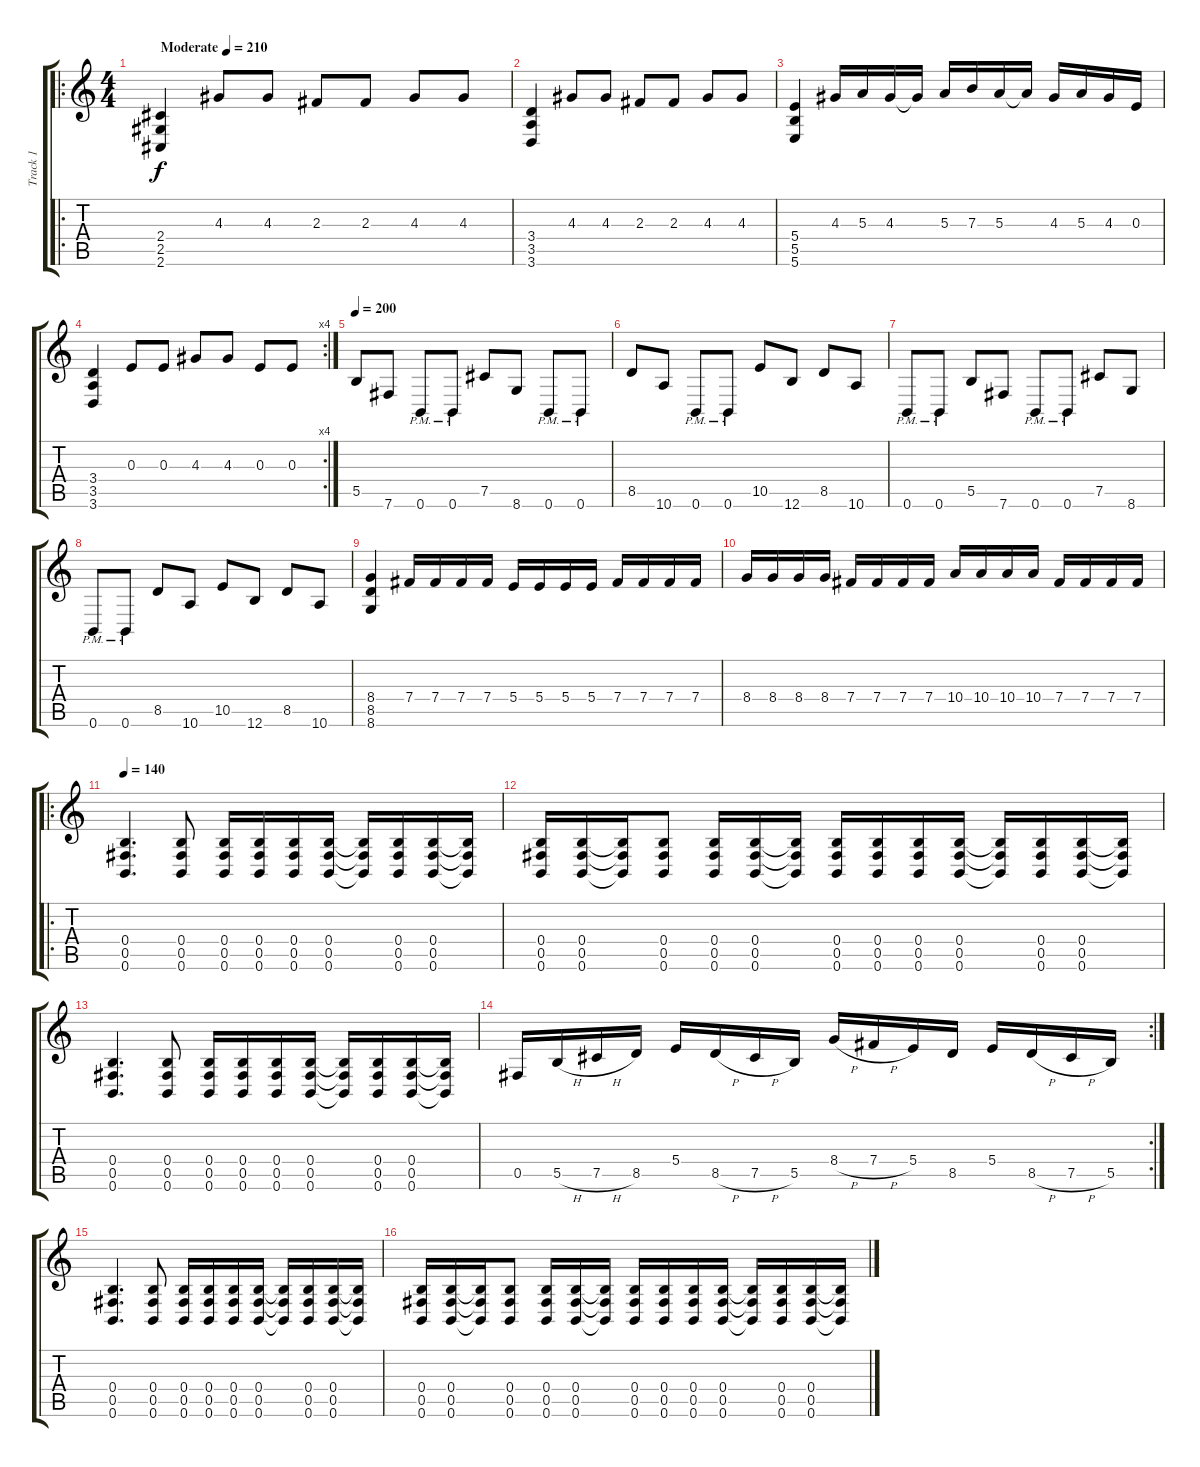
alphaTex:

\track ("Track 1" "Track 1") {instrument distortionguitar}
\staff {score tabs}
\tuning (Db4 Ab3 E3 B2 Gb2 B1) {hide}
\ro
\ts (4 4)
\tempo (210 "Moderate")
\clef g2
\ks c
(2.4 2.5 2.6).4{dy f instrument distortionguitar} 4.3.8 4.3.8 2.3.8 2.3.8 4.3.8 4.3.8 |
(3.4 3.5 3.6).4 4.3.8 4.3.8 2.3.8 2.3.8 4.3.8 4.3.8 |
(5.4 5.5 5.6).4 4.3.16 5.3.16 4.3.16 4.3{t}.16 5.3.16 7.3.16 5.3.16 5.3{t}.16 4.3.16 5.3.16 4.3.16 0.3.16 |
\rc 4
(3.4 3.5 3.6).4 0.3.8 0.3.8 4.3.8 4.3.8 0.3.8 0.3.8 |
\tempo 200
5.5.8 7.6.8 0.6{pm}.8 0.6{pm}.8 7.5.8 8.6.8 0.6{pm}.8 0.6{pm}.8 |
8.5.8 10.6.8 0.6{pm}.8 0.6{pm}.8 10.5.8 12.6.8 8.5.8 10.6.8 |
0.6{pm}.8 0.6{pm}.8 5.5.8 7.6.8 0.6{pm}.8 0.6{pm}.8 7.5.8 8.6.8 |
0.6{pm}.8 0.6{pm}.8 8.5.8 10.6.8 10.5.8 12.6.8 8.5.8 10.6.8 |
(8.4 8.5 8.6).4 7.4.16 7.4.16 7.4.16 7.4.16 5.4.16 5.4.16 5.4.16 5.4.16 7.4.16 7.4.16 7.4.16 7.4.16 |
8.4.16 8.4.16 8.4.16 8.4.16 7.4.16 7.4.16 7.4.16 7.4.16 10.4.16 10.4.16 10.4.16 10.4.16 7.4.16 7.4.16 7.4.16 7.4.16 |
\ro
\tempo 140
(0.4 0.5 0.6).4{d} (0.4 0.5 0.6).8 (0.4 0.5 0.6).16 (0.4 0.5 0.6).16 (0.4 0.5 0.6).16 (0.4 0.5 0.6).16 (0.4{t} 0.5{t} 0.6{t}).16 (0.4 0.5 0.6).16 (0.4 0.5 0.6).16 (0.4{t} 0.5{t} 0.6{t}).16 |
(0.4 0.5 0.6).16 (0.4 0.5 0.6).16 (0.4{t} 0.5{t} 0.6{t}).16 (0.4 0.5 0.6).8 (0.4 0.5 0.6).16 (0.4 0.5 0.6).16 (0.4{t} 0.5{t} 0.6{t}).16 (0.4 0.5 0.6).16 (0.4 0.5 0.6).16 (0.4 0.5 0.6).16 (0.4 0.5 0.6).16 (0.4{t} 0.5{t} 0.6{t}).16 (0.4 0.5 0.6).16 (0.4 0.5 0.6).16 (0.4{t} 0.5{t} 0.6{t}).16 |
(0.4 0.5 0.6).4{d} (0.4 0.5 0.6).8 (0.4 0.5 0.6).16 (0.4 0.5 0.6).16 (0.4 0.5 0.6).16 (0.4 0.5 0.6).16 (0.4{t} 0.5{t} 0.6{t}).16 (0.4 0.5 0.6).16 (0.4 0.5 0.6).16 (0.4{t} 0.5{t} 0.6{t}).16 |
\rc 2
0.5.16 5.5{h}.16 7.5{h}.16 8.5.16 5.4.16 8.5{h}.16 7.5{h}.16 5.5.16 8.4{h}.16 7.4{h}.16 5.4.16 8.5.16 5.4.16 8.5{h}.16 7.5{h}.16 5.5.16 |
(0.4 0.5 0.6).4{d} (0.4 0.5 0.6).8 (0.4 0.5 0.6).16 (0.4 0.5 0.6).16 (0.4 0.5 0.6).16 (0.4 0.5 0.6).16 (0.4{t} 0.5{t} 0.6{t}).16 (0.4 0.5 0.6).16 (0.4 0.5 0.6).16 (0.4{t} 0.5{t} 0.6{t}).16 |
(0.4 0.5 0.6).16 (0.4 0.5 0.6).16 (0.4{t} 0.5{t} 0.6{t}).16 (0.4 0.5 0.6).8 (0.4 0.5 0.6).16 (0.4 0.5 0.6).16 (0.4{t} 0.5{t} 0.6{t}).16 (0.4 0.5 0.6).16 (0.4 0.5 0.6).16 (0.4 0.5 0.6).16 (0.4 0.5 0.6).16 (0.4{t} 0.5{t} 0.6{t}).16 (0.4 0.5 0.6).16 (0.4 0.5 0.6).16 (0.4{t} 0.5{t} 0.6{t}).16
